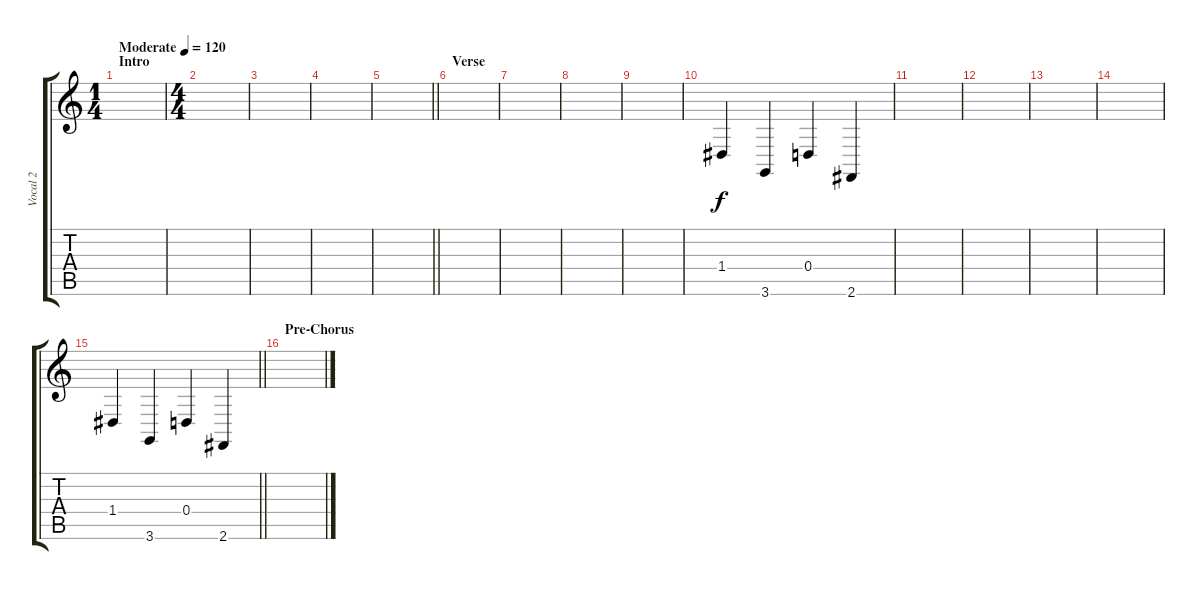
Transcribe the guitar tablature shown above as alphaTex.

\track ("Vocal 2" "Vocal 2") {instrument acousticgrandpiano}
\staff {score tabs}
\tuning (E4 B3 G3 D3 A2 E2) {hide}
\ts (1 4)
\section ("" "Intro")
\tempo (120 "Moderate")
\clef g2
\ks c
|
\ts (4 4)
|
|
|
\barLineRight lightlight
|
\section ("" "Verse")
|
|
|
|
1.4.4 3.6.4 0.4.4 2.6.4 |
|
|
|
|
\barLineRight lightlight
1.4.4 3.6.4 0.4.4 2.6.4 |
\section ("" "Pre-Chorus")
